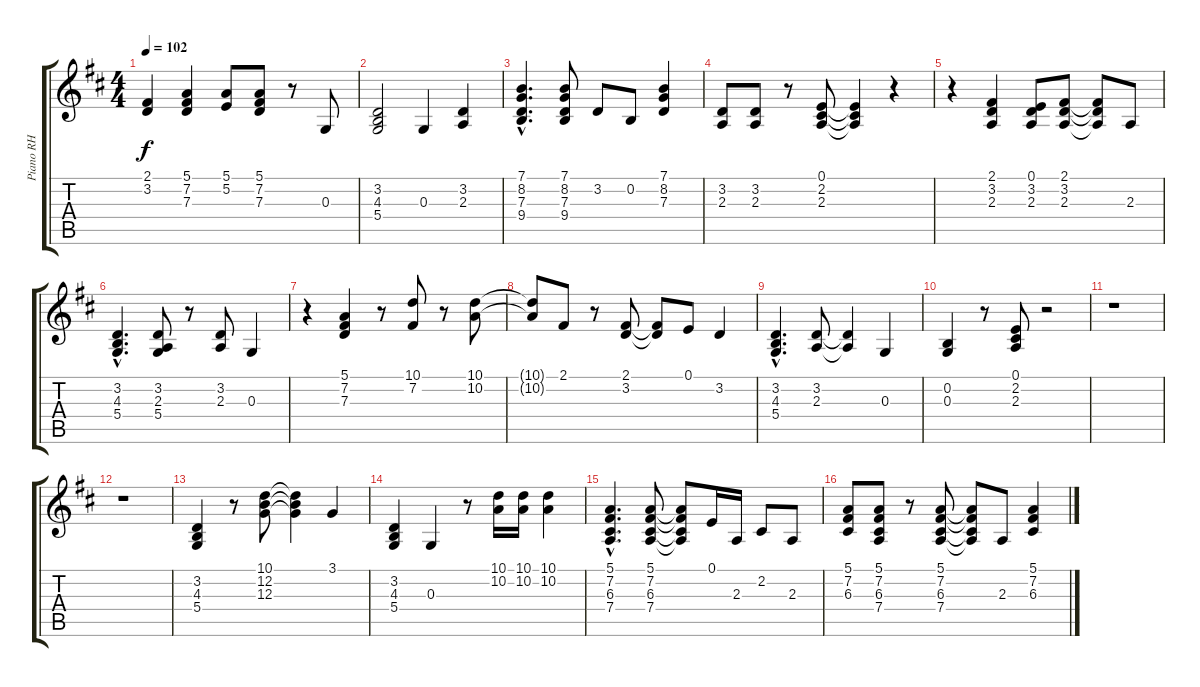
\track ("Piano RH" "Piano RH") {instrument brightacousticpiano}
\staff {score tabs}
\tuning (E4 B3 G3 D3 A2 E2) {hide}
\ts (4 4)
\tempo 102
\clef g2
\ks d
(2.1 3.2).4{dy f} (5.1 7.2 7.3).4 (5.1 5.2).8 (5.1 7.2 7.3).8 r.8 0.3.8 |
(3.2 4.3 5.4).2 0.3.4 (3.2 2.3).4 |
(7.1{hac} 8.2{hac} 7.3{hac} 9.4{hac}).4{d} (7.1 8.2 7.3 9.4).8 3.2.8 0.2.8 (7.1 8.2 7.3).4 |
(3.2 2.3).8 (3.2 2.3).8 r.8 (0.1 2.2 2.3).8 (0.1{t} 2.2{t} 2.3{t}).4 r.4 |
r.4 (2.1 3.2 2.3).4 (0.1 3.2 2.3).8 (2.1 3.2 2.3).8 (2.1{t} 3.2{t} 2.3{t}).8 2.3.8 |
(3.2{hac} 4.3{hac} 5.4{hac}).4{d} (3.2 2.3 5.4).8 r.8 (3.2 2.3).8 0.3.4 |
r.4 (5.1 7.2 7.3).4 r.8 (10.1 7.2).8 r.8 (10.1 10.2).8 |
(10.1{t} 10.2{t}).8 2.1.8 r.8 (2.1 3.2).8 (2.1{t} 3.2{t}).8 0.1.8 3.2.4 |
(3.2{hac} 4.3{hac} 5.4{hac}).4{d} (3.2 2.3).8 (3.2{t} 2.3{t}).4 0.3.4 |
(0.2 0.3).4 r.8 (0.1 2.2 2.3).8 r.2 |
r.1 |
r.1 |
(3.2 4.3 5.4).4 r.8 (10.1 12.2 12.3).8 (10.1{t} 12.2{t} 12.3{t}).4 3.1.4 |
(3.2 4.3 5.4).4 0.3.4 r.8 (10.1 10.2).16 (10.1 10.2).16 (10.1 10.2).4 |
(5.1{hac} 7.2{hac} 6.3{hac} 7.4{hac}).4{d} (5.1 7.2 6.3 7.4).8 (5.1{t} 7.2{t} 6.3{t} 7.4{t}).8 0.1.16 2.3.16 2.2.8 2.3.8 |
(5.1 7.2 6.3).8 (5.1 7.2 6.3 7.4).8 r.8 (5.1 7.2 6.3 7.4).8 (5.1{t} 7.2{t} 6.3{t} 7.4{t}).8 2.3.8 (5.1 7.2 6.3).4
